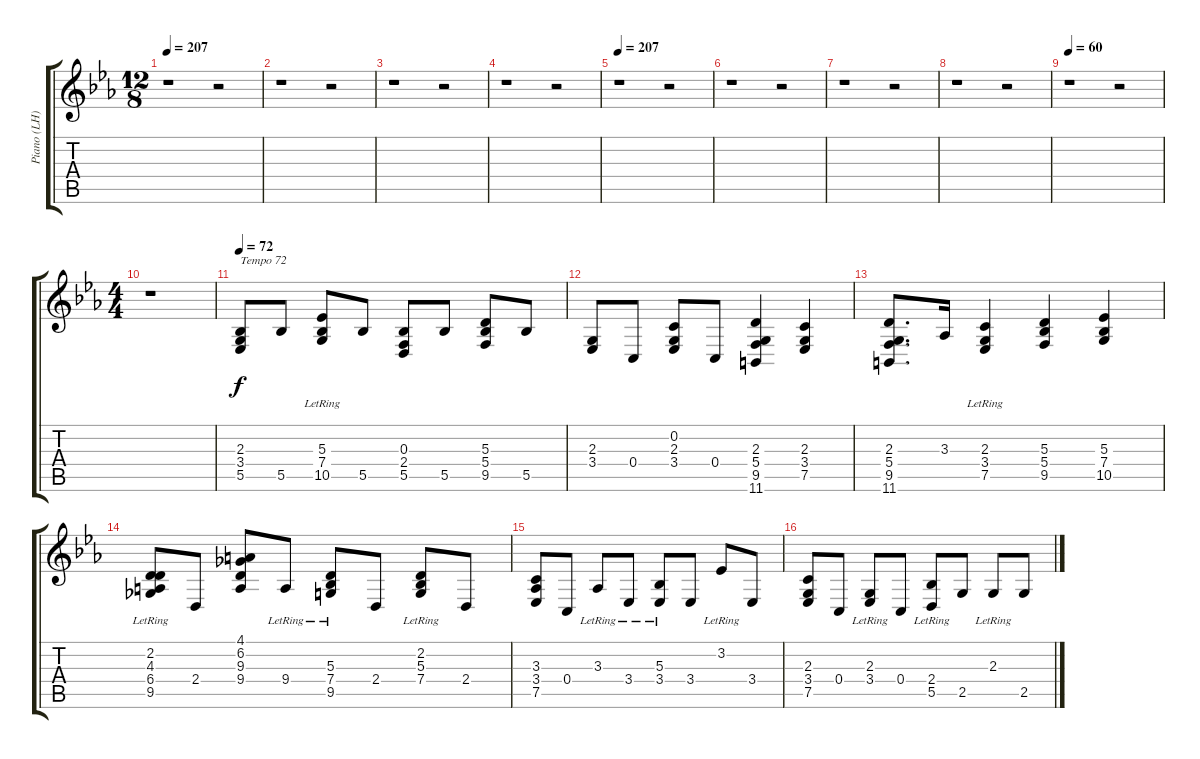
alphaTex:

\track ("Piano (LH)" "Piano (LH)") {instrument brightacousticpiano}
\staff {score tabs}
\tuning (F4 C4 F3 C3 F3 C2) {hide}
\ts (12 8)
\tempo 207
\clef g2
\ks eb
r.1{dy f} r.2 |
r.1 r.2 |
r.1 r.2 |
r.1 r.2 |
\tempo 207
r.1 r.2 |
r.1 r.2 |
r.1 r.2 |
r.1 r.2 |
\tempo 60
r.1 r.2 |
\ts (4 4)
r.1 |
\tempo 72
(2.3 3.4 5.5).8{txt "Tempo 72"} 5.5.8 (5.3 7.4{lr} 10.5{lr}).8 5.5.8 (0.3 2.4 5.5).8 5.5.8 (5.3 5.4 9.5).8 5.5.8 |
(2.3 3.4).8 0.4.8 (0.2 2.3 3.4).8 0.4.8 (2.3 5.4 9.5 11.6).4 (2.3 3.4 7.5).4 |
(2.3 5.4 9.5 11.6).8{d} 3.3.16 (2.3{lr} 3.4{lr} 7.5).4 (5.3 5.4 9.5).4 (5.3 7.4 10.5).4 |
(2.2 4.3{lr} 6.4{lr} 9.5).8 2.4.8 (4.1 6.2 9.3 9.4).8 9.4{lr}.8 (5.3{lr} 7.4{lr} 9.5).8 2.4.8 (2.2 5.3 7.4{lr}).8 2.4.8 |
(3.3 3.4 7.5).8 0.4.8 3.3{lr}.8 3.4{lr}.8 (5.3{lr} 3.4).8 3.4.8 3.2{lr}.8 3.4.8 |
(2.3 3.4 7.5).8 0.4.8 (2.3{lr} 3.4{lr}).8 0.4.8 (2.4{lr} 5.5).8 2.5.8 2.3{lr}.8 2.5.8
